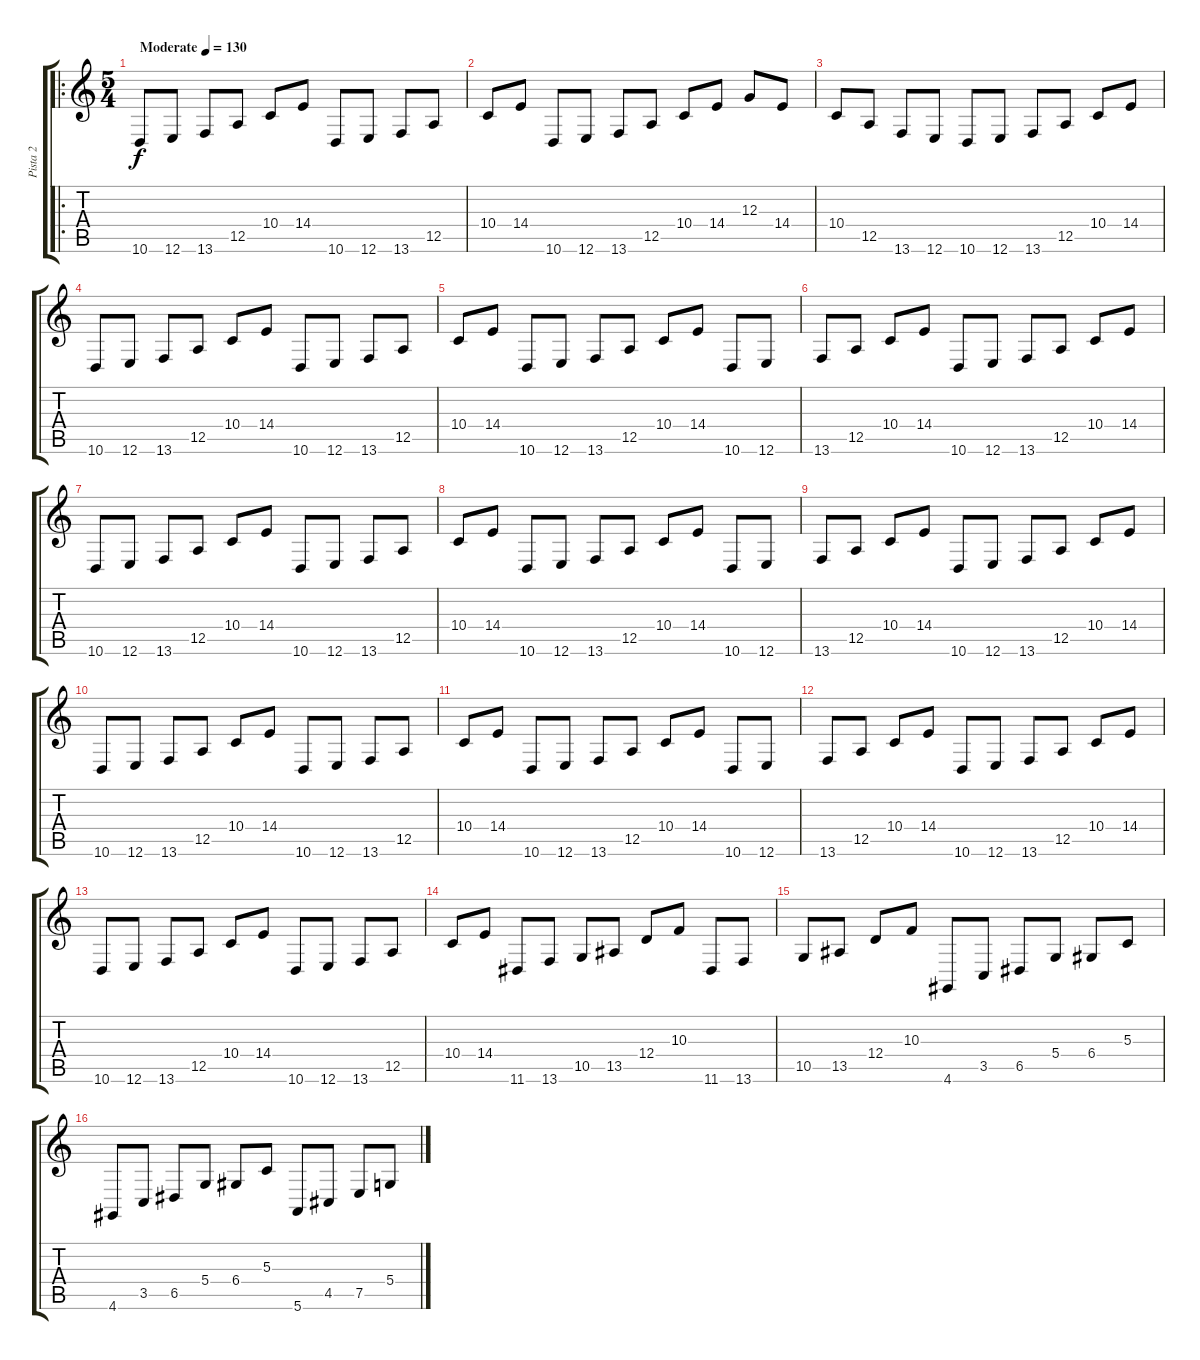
\track ("Pista 2" "Pista 2") {instrument acousticgrandpiano}
\staff {score tabs}
\tuning (E4 B3 G3 D3 A2 E2) {hide}
\ro
\ts (5 4)
\tempo (130 "Moderate")
\clef g2
\ks c
10.6.8{dy f instrument acousticgrandpiano} 12.6.8 13.6.8 12.5.8 10.4.8 14.4.8 10.6.8 12.6.8 13.6.8 12.5.8 |
10.4.8 14.4.8 10.6.8 12.6.8 13.6.8 12.5.8 10.4.8 14.4.8 12.3.8 14.4.8 |
10.4.8 12.5.8 13.6.8 12.6.8 10.6.8 12.6.8 13.6.8 12.5.8 10.4.8 14.4.8 |
10.6.8 12.6.8 13.6.8 12.5.8 10.4.8 14.4.8 10.6.8 12.6.8 13.6.8 12.5.8 |
10.4.8 14.4.8 10.6.8 12.6.8 13.6.8 12.5.8 10.4.8 14.4.8 10.6.8 12.6.8 |
13.6.8 12.5.8 10.4.8 14.4.8 10.6.8 12.6.8 13.6.8 12.5.8 10.4.8 14.4.8 |
10.6.8 12.6.8 13.6.8 12.5.8 10.4.8 14.4.8 10.6.8 12.6.8 13.6.8 12.5.8 |
10.4.8 14.4.8 10.6.8 12.6.8 13.6.8 12.5.8 10.4.8 14.4.8 10.6.8 12.6.8 |
13.6.8 12.5.8 10.4.8 14.4.8 10.6.8 12.6.8 13.6.8 12.5.8 10.4.8 14.4.8 |
10.6.8 12.6.8 13.6.8 12.5.8 10.4.8 14.4.8 10.6.8 12.6.8 13.6.8 12.5.8 |
10.4.8 14.4.8 10.6.8 12.6.8 13.6.8 12.5.8 10.4.8 14.4.8 10.6.8 12.6.8 |
13.6.8 12.5.8 10.4.8 14.4.8 10.6.8 12.6.8 13.6.8 12.5.8 10.4.8 14.4.8 |
10.6.8 12.6.8 13.6.8 12.5.8 10.4.8 14.4.8 10.6.8 12.6.8 13.6.8 12.5.8 |
10.4.8 14.4.8 11.6.8 13.6.8 10.5.8 13.5.8 12.4.8 10.3.8 11.6.8 13.6.8 |
10.5.8 13.5.8 12.4.8 10.3.8 4.6.8 3.5.8 6.5.8 5.4.8 6.4.8 5.3.8 |
4.6.8 3.5.8 6.5.8 5.4.8 6.4.8 5.3.8 5.6.8 4.5.8 7.5.8 5.4.8
